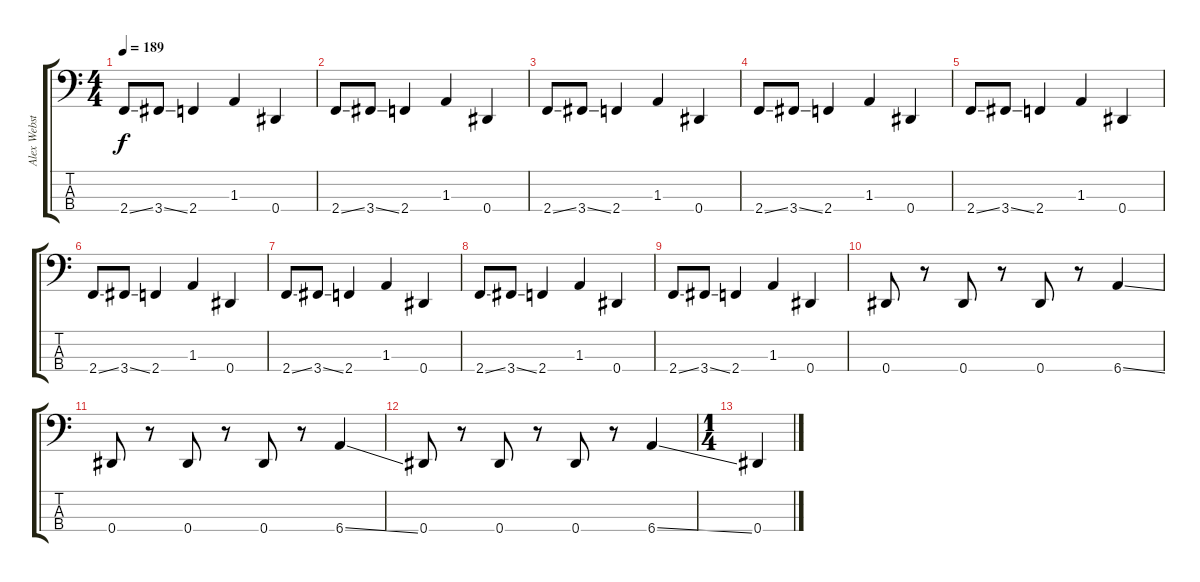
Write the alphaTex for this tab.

\track ("Alex Webster" "Alex Webst") {instrument electricbassfinger}
\staff {score tabs}
\tuning (Gb2 Db2 Ab1 Eb1) {hide}
\ts (4 4)
\tempo 189
\clef f4
\ks c
2.4{ss}.8{dy f} 3.4{ss}.8 2.4.4 1.3.4 0.4.4 |
2.4{ss}.8 3.4{ss}.8 2.4.4 1.3.4 0.4.4 |
2.4{ss}.8 3.4{ss}.8 2.4.4 1.3.4 0.4.4 |
2.4{ss}.8 3.4{ss}.8 2.4.4 1.3.4 0.4.4 |
2.4{ss}.8 3.4{ss}.8 2.4.4 1.3.4 0.4.4 |
2.4{ss}.8 3.4{ss}.8 2.4.4 1.3.4 0.4.4 |
2.4{ss}.8 3.4{ss}.8 2.4.4 1.3.4 0.4.4 |
2.4{ss}.8 3.4{ss}.8 2.4.4 1.3.4 0.4.4 |
2.4{ss}.8 3.4{ss}.8 2.4.4 1.3.4 0.4.4 |
0.4.8 r.8 0.4.8 r.8 0.4.8 r.8 6.4{ss}.4 |
0.4.8 r.8 0.4.8 r.8 0.4.8 r.8 6.4{ss}.4 |
0.4.8 r.8 0.4.8 r.8 0.4.8 r.8 6.4{ss}.4 |
\ts (1 4)
0.4.4
